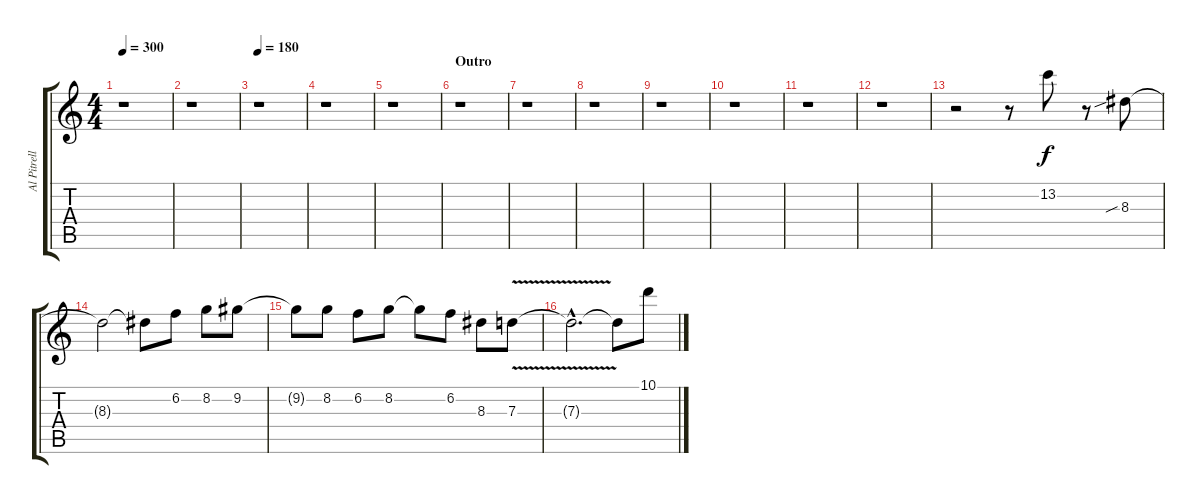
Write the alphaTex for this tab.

\track ("Al Pitrelli" "Al Pitrell") {instrument distortionguitar}
\staff {score tabs}
\tuning (E4 B3 G3 D3 A2 E2) {hide}
\ts (4 4)
\tempo 300
\clef g2
\ks c
r.1{dy f} |
r.1 |
\tempo 180
r.1 |
r.1 |
r.1 |
\section ("" "Outro")
r.1 |
r.1 |
r.1 |
r.1 |
r.1 |
r.1 |
r.1 |
r.2{volume 13} r.8 13.2.8 r.8 8.3{sib}.8 |
8.3{t}.2 8.3{t}.8 6.2.8 8.2.8 9.2.8 |
9.2{t}.8 8.2.8 6.2.8 8.2.8 8.2{t}.8 6.2.8 8.3.8 7.3{v}.8 |
7.3{hac t}.2{d} 7.3{t}.8 10.1.8
